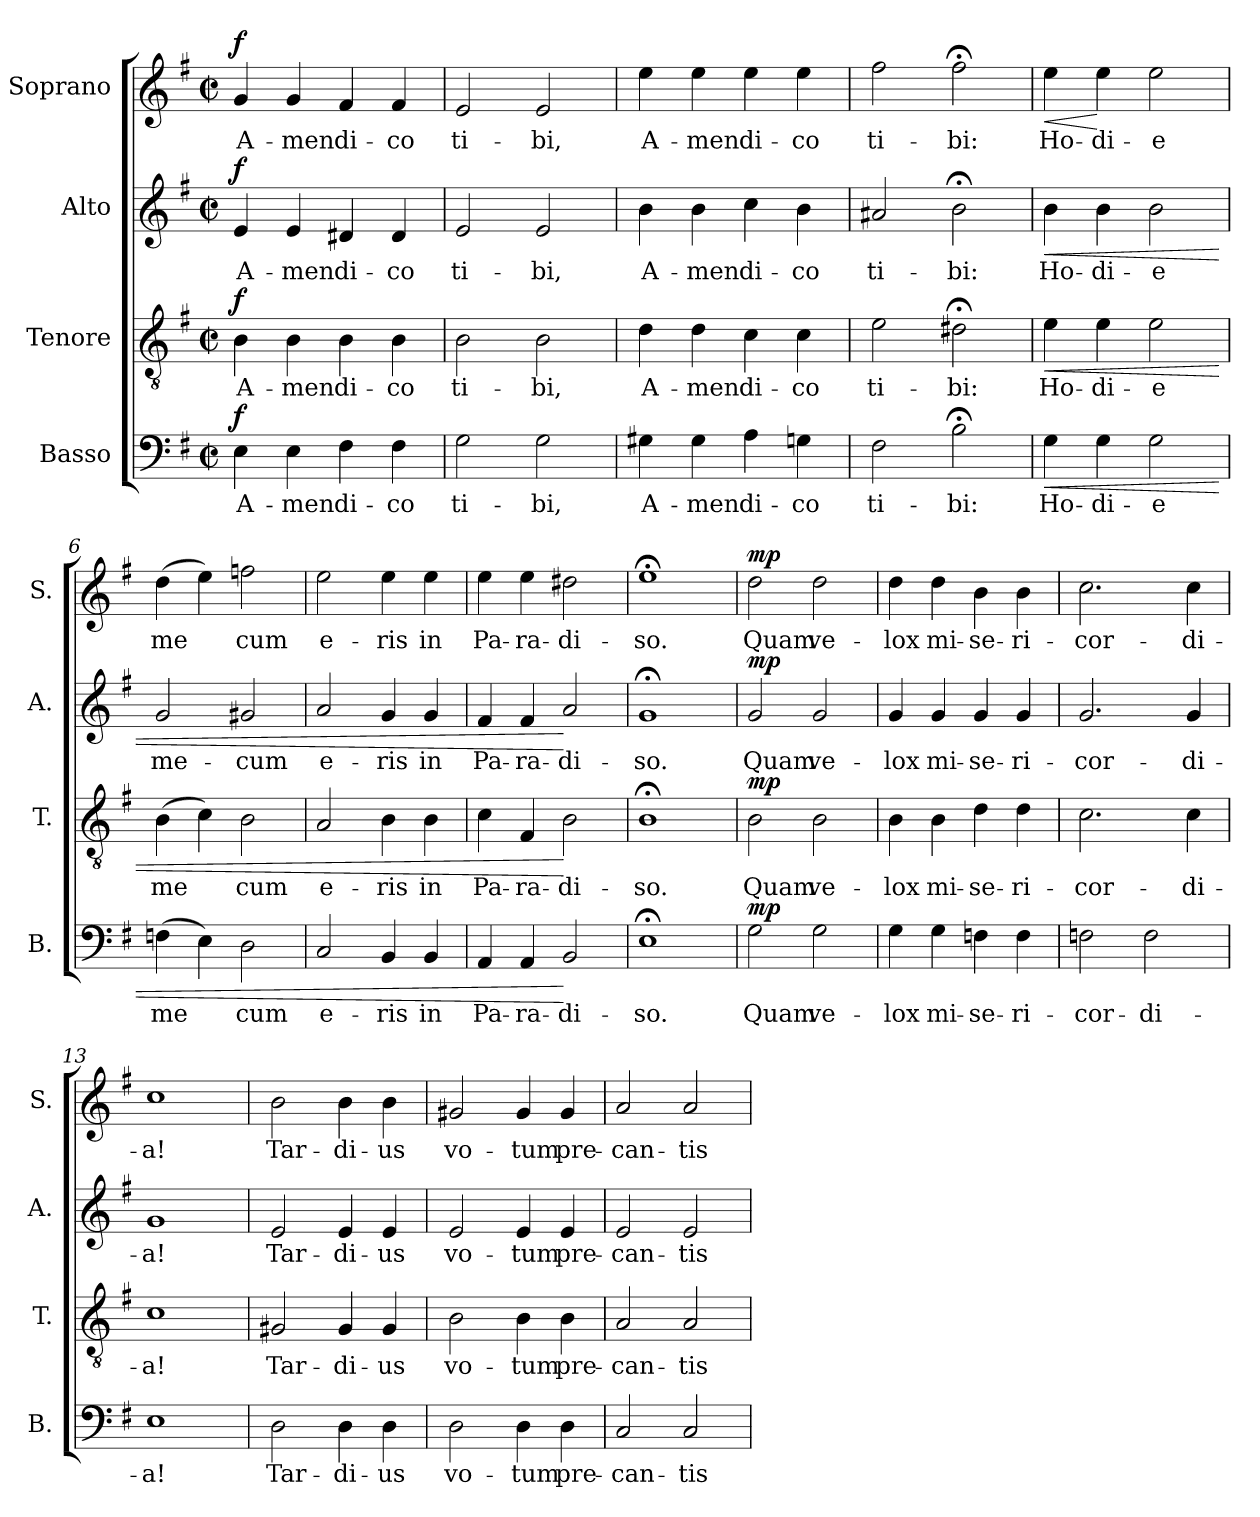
**kern	**text	**dynam	**kern	**text	**dynam	**kern	**text	**dynam	**kern	**text	**dynam
*part4	*part4	*part4	*part3	*part3	*part3	*part2	*part2	*part2	*part1	*part1	*part1
*staff4	*staff4	*staff4	*staff3	*staff3	*staff3	*staff2	*staff2	*staff2	*staff1	*staff1	*staff1
*I"Basso	*	*	*I"Tenore	*	*	*I"Alto	*	*	*I"Soprano	*	*
*I'B.	*	*	*I'T.	*	*	*I'A.	*	*	*I'S.	*	*
!!LO:PB:g=z
*stria5	*	*	*stria5	*	*	*stria5	*	*	*stria5	*	*
*clefF4	*	*	*clefGv2	*	*	*clefG2	*	*	*clefG2	*	*
*k[f#]	*	*	*k[f#]	*	*	*k[f#]	*	*	*k[f#]	*	*
*G:	*	*	*G:	*	*	*G:	*	*	*G:	*	*
*M2/2	*	*	*M2/2	*	*	*M2/2	*	*	*M2/2	*	*
*met(c|)	*	*	*met(c|)	*	*	*met(c|)	*	*	*met(c|)	*	*
=1	=1	=1	=1	=1	=1	=1	=1	=1	=1	=1	=1
!	!LO:LY:b:cj	!LO:DY:a	!	!LO:LY:b:cj	!LO:DY:a	!	!LO:LY:b:cj	!LO:DY:a	!	!LO:LY:b:cj	!LO:DY:a
4E\	A-	f	4B\	A-	f	4e/	A-	f	4g/	A-	f
!	!LO:LY:b:cj	!	!	!LO:LY:b:cj	!	!	!LO:LY:b:cj	!	!	!LO:LY:b:cj	!
4E\	-men	.	4B\	-men	.	4e/	-men	.	4g/	-men	.
!	!LO:LY:b:cj	!	!	!LO:LY:b:cj	!	!	!LO:LY:b:cj	!	!	!LO:LY:b:cj	!
4F#\	di-	.	4B\	di-	.	4d#X/	di-	.	4f#/	di-	.
!	!LO:LY:b:cj	!	!	!LO:LY:b:cj	!	!	!LO:LY:b:cj	!	!	!LO:LY:b:cj	!
4F#\	-co	.	4B\	-co	.	4d#/	-co	.	4f#/	-co	.
=2	=2	=2	=2	=2	=2	=2	=2	=2	=2	=2	=2
!	!LO:LY:b:cj	!	!	!LO:LY:b:cj	!	!	!LO:LY:b:cj	!	!	!LO:LY:b:cj	!
2G\	ti-	.	2B\	ti-	.	2e/	ti-	.	2e/	ti-	.
!	!LO:LY:b:cj	!	!	!LO:LY:b:cj	!	!	!LO:LY:b:cj	!	!	!LO:LY:b:cj	!
2G\	-bi,	.	2B\	-bi,	.	2e/	-bi,	.	2e/	-bi,	.
=3	=3	=3	=3	=3	=3	=3	=3	=3	=3	=3	=3
!	!LO:LY:b:cj	!	!	!LO:LY:b:cj	!	!	!LO:LY:b:cj	!	!	!LO:LY:b:cj	!
4G#X\	A-	.	4d\	A-	.	4b\	A-	.	4ee\	A-	.
!	!LO:LY:b:cj	!	!	!LO:LY:b:cj	!	!	!LO:LY:b:cj	!	!	!LO:LY:b:cj	!
4G#\	-men	.	4d\	-men	.	4b\	-men	.	4ee\	-men	.
!	!LO:LY:b:cj	!	!	!LO:LY:b:cj	!	!	!LO:LY:b:cj	!	!	!LO:LY:b:cj	!
4A\	di-	.	4c\	di-	.	4cc\	di-	.	4ee\	di-	.
!	!LO:LY:b:cj	!	!	!LO:LY:b:cj	!	!	!LO:LY:b:cj	!	!	!LO:LY:b:cj	!
4Gn\	-co	.	4c\	-co	.	4b\	-co	.	4ee\	-co	.
=4	=4	=4	=4	=4	=4	=4	=4	=4	=4	=4	=4
!	!LO:LY:b:cj	!	!	!LO:LY:b:cj	!	!	!LO:LY:b:cj	!	!	!LO:LY:b:cj	!
2F#\	ti-	.	2e\	ti-	.	2a#X/	ti-	.	2ff#\	ti-	.
!	!LO:LY:b:cj	!	!	!LO:LY:b:cj	!	!	!LO:LY:b:cj	!	!	!LO:LY:b:cj	!
2B;<\	-bi:	.	2d#X;<\	-bi:	.	2b;<\	-bi:	.	2ff#;<\	-bi:	.
!!LO:LB:g=z
=5	=5	=5	=5	=5	=5	=5	=5	=5	=5	=5	=5
!	!LO:LY:b:cj	!LO:HP:b	!	!LO:LY:b:cj	!LO:HP:b	!	!LO:LY:b:cj	!LO:HP:b	!	!LO:LY:b:cj	!LO:HP:b
4G\	Ho-	<	4e\	Ho-	<	4b\	Ho-	<	4ee\	Ho-	<
!	!LO:LY:b:cj	!	!	!LO:LY:b:cj	!	!	!LO:LY:b:cj	!	!	!LO:LY:b:cj	!
4G\	-di-	.	4e\	-di-	.	4b\	-di-	.	4ee\	-di-	[
!	!LO:LY:b:cj	!	!	!LO:LY:b:cj	!	!	!LO:LY:b:cj	!	!	!LO:LY:b:cj	!
2G\	-e	.	2e\	-e	.	2b\	-e	.	2ee\	-e	.
=6	=6	=6	=6	=6	=6	=6	=6	=6	=6	=6	=6
!	!LO:LY:b:cj	!	!	!LO:LY:b:cj	!	!	!LO:LY:b:cj	!	!	!LO:LY:b:cj	!
(>4Fn\	me-	.	(>4B\	me-	.	2g/	me-	.	(>4dd\	me-	.
!	!LO:LY:b:cj	!	!	!LO:LY:b:cj	!	!	!	!	!	!LO:LY:b:cj	!
4E\)	--	.	4c\)	--	.	.	.	.	4ee\)	--	.
!	!LO:LY:b:cj	!	!	!LO:LY:b:cj	!	!	!LO:LY:b:cj	!	!	!LO:LY:b:cj	!
2D\	-cum	.	2B\	-cum	.	2g#X/	-cum	.	2ffn\	-cum	.
=7	=7	=7	=7	=7	=7	=7	=7	=7	=7	=7	=7
!	!LO:LY:b:cj	!	!	!LO:LY:b:cj	!	!	!LO:LY:b:cj	!	!	!LO:LY:b:cj	!
2C/	e-	.	2A/	e-	.	2a/	e-	.	2ee\	e-	.
!	!LO:LY:b:cj	!	!	!LO:LY:b:cj	!	!	!LO:LY:b:cj	!	!	!LO:LY:b:cj	!
4BB/	-ris	.	4B\	-ris	.	4g/	-ris	.	4ee\	-ris	.
!	!LO:LY:b:cj	!	!	!LO:LY:b:cj	!	!	!LO:LY:b:cj	!	!	!LO:LY:b:cj	!
4BB/	in	.	4B\	in	.	4g/	in	.	4ee\	in	.
=8	=8	=8	=8	=8	=8	=8	=8	=8	=8	=8	=8
!	!LO:LY:b:cj	!	!	!LO:LY:b:cj	!	!	!LO:LY:b:cj	!	!	!LO:LY:b:cj	!
4AA/	Pa-	.	4c\	Pa-	.	4f#/	Pa-	.	4ee\	Pa-	.
!	!LO:LY:b:cj	!	!	!LO:LY:b:cj	!	!	!LO:LY:b:cj	!	!	!LO:LY:b:cj	!
4AA/	-ra-	.	4F#/	-ra-	.	4f#/	-ra-	.	4ee\	-ra-	.
!	!LO:LY:b:cj	!	!	!LO:LY:b:cj	!	!	!LO:LY:b:cj	!	!	!LO:LY:b:cj	!
2BB/	-di-	[	2B\	-di-	[	2a/	-di-	[	2dd#X\	-di-	.
=9	=9	=9	=9	=9	=9	=9	=9	=9	=9	=9	=9
!	!LO:LY:b:cj	!	!	!LO:LY:b:cj	!	!	!LO:LY:b:cj	!	!	!LO:LY:b:cj	!
1E;<	-so.	.	1B;<	-so.	.	1g;<	-so.	.	1ee;<	-so.	.
!!LO:PB:g=z
=10	=10	=10	=10	=10	=10	=10	=10	=10	=10	=10	=10
!	!LO:LY:b:cj	!LO:DY:a	!	!LO:LY:b:cj	!LO:DY:a	!	!LO:LY:b:cj	!LO:DY:a	!	!LO:LY:b:cj	!LO:DY:a
2G\	Quam	mp	2B\	Quam	mp	2g/	Quam	mp	2dd\	Quam	mp
!	!LO:LY:b:cj	!	!	!LO:LY:b:cj	!	!	!LO:LY:b:cj	!	!	!LO:LY:b:cj	!
2G\	ve-	.	2B\	ve-	.	2g/	ve-	.	2dd\	ve-	.
=11	=11	=11	=11	=11	=11	=11	=11	=11	=11	=11	=11
!	!LO:LY:b:cj	!	!	!LO:LY:b:cj	!	!	!LO:LY:b:cj	!	!	!LO:LY:b:cj	!
4G\	-lox	.	4B\	-lox	.	4g/	-lox	.	4dd\	-lox	.
!	!LO:LY:b:cj	!	!	!LO:LY:b:cj	!	!	!LO:LY:b:cj	!	!	!LO:LY:b:cj	!
4G\	mi-	.	4B\	mi-	.	4g/	mi-	.	4dd\	mi-	.
!	!LO:LY:b:cj	!	!	!LO:LY:b:cj	!	!	!LO:LY:b:cj	!	!	!LO:LY:b:cj	!
4Fn\	-se-	.	4d\	-se-	.	4g/	-se-	.	4b\	-se-	.
!	!LO:LY:b:cj	!	!	!LO:LY:b:cj	!	!	!LO:LY:b:cj	!	!	!LO:LY:b:cj	!
4F\	-ri-	.	4d\	-ri-	.	4g/	-ri-	.	4b\	-ri-	.
=12	=12	=12	=12	=12	=12	=12	=12	=12	=12	=12	=12
!	!LO:LY:b:cj	!	!	!LO:LY:b:cj	!	!	!LO:LY:b:cj	!	!	!LO:LY:b:cj	!
2Fn\	-cor-	.	2.c\	-cor-	.	2.g/	-cor-	.	2.cc\	-cor-	.
!	!LO:LY:b:cj	!	!	!	!	!	!	!	!	!	!
2F\	-di-	.	.	.	.	.	.	.	.	.	.
!	!	!	!	!LO:LY:b:cj	!	!	!LO:LY:b:cj	!	!	!LO:LY:b:cj	!
.	.	.	4c\	-di-	.	4g/	-di-	.	4cc\	-di-	.
=13	=13	=13	=13	=13	=13	=13	=13	=13	=13	=13	=13
!	!LO:LY:b:cj	!	!	!LO:LY:b:cj	!	!	!LO:LY:b:cj	!	!	!LO:LY:b:cj	!
1E	-a!	.	1c	-a!	.	1g	-a!	.	1cc	-a!	.
=14	=14	=14	=14	=14	=14	=14	=14	=14	=14	=14	=14
!	!LO:LY:b:cj	!	!	!LO:LY:b:cj	!	!	!LO:LY:b:cj	!	!	!LO:LY:b:cj	!
2D\	Tar-	.	2G#X/	Tar-	.	2e/	Tar-	.	2b\	Tar-	.
!	!LO:LY:b:cj	!	!	!LO:LY:b:cj	!	!	!LO:LY:b:cj	!	!	!LO:LY:b:cj	!
4D\	-di-	.	4G#/	-di-	.	4e/	-di-	.	4b\	-di-	.
!	!LO:LY:b:cj	!	!	!LO:LY:b:cj	!	!	!LO:LY:b:cj	!	!	!LO:LY:b:cj	!
4D\	-us	.	4G#/	-us	.	4e/	-us	.	4b\	-us	.
!!LO:PB:g=z
=15	=15	=15	=15	=15	=15	=15	=15	=15	=15	=15	=15
!	!LO:LY:b:cj	!	!	!LO:LY:b:cj	!	!	!LO:LY:b:cj	!	!	!LO:LY:b:cj	!
2D\	vo-	.	2B\	vo-	.	2e/	vo-	.	2g#X/	vo-	.
!	!LO:LY:b:cj	!	!	!LO:LY:b:cj	!	!	!LO:LY:b:cj	!	!	!LO:LY:b:cj	!
4D\	-tum	.	4B\	-tum	.	4e/	-tum	.	4g#/	-tum	.
!	!LO:LY:b:cj	!	!	!LO:LY:b:cj	!	!	!LO:LY:b:cj	!	!	!LO:LY:b:cj	!
4D\	pre-	.	4B\	pre-	.	4e/	pre-	.	4g#/	pre-	.
=16	=16	=16	=16	=16	=16	=16	=16	=16	=16	=16	=16
!	!LO:LY:b:cj	!	!	!LO:LY:b:cj	!	!	!LO:LY:b:cj	!	!	!LO:LY:b:cj	!
2C/	-can-	.	2A/	-can-	.	2e/	-can-	.	2a/	-can-	.
!	!LO:LY:b:cj	!	!	!LO:LY:b:cj	!	!	!LO:LY:b:cj	!	!	!LO:LY:b:cj	!
2C/	-tis	.	2A/	-tis	.	2e/	-tis	.	2a/	-tis	.
=	=	=	=	=	=	=	=	=	=	=	=
*-	*-	*-	*-	*-	*-	*-	*-	*-	*-	*-	*-
